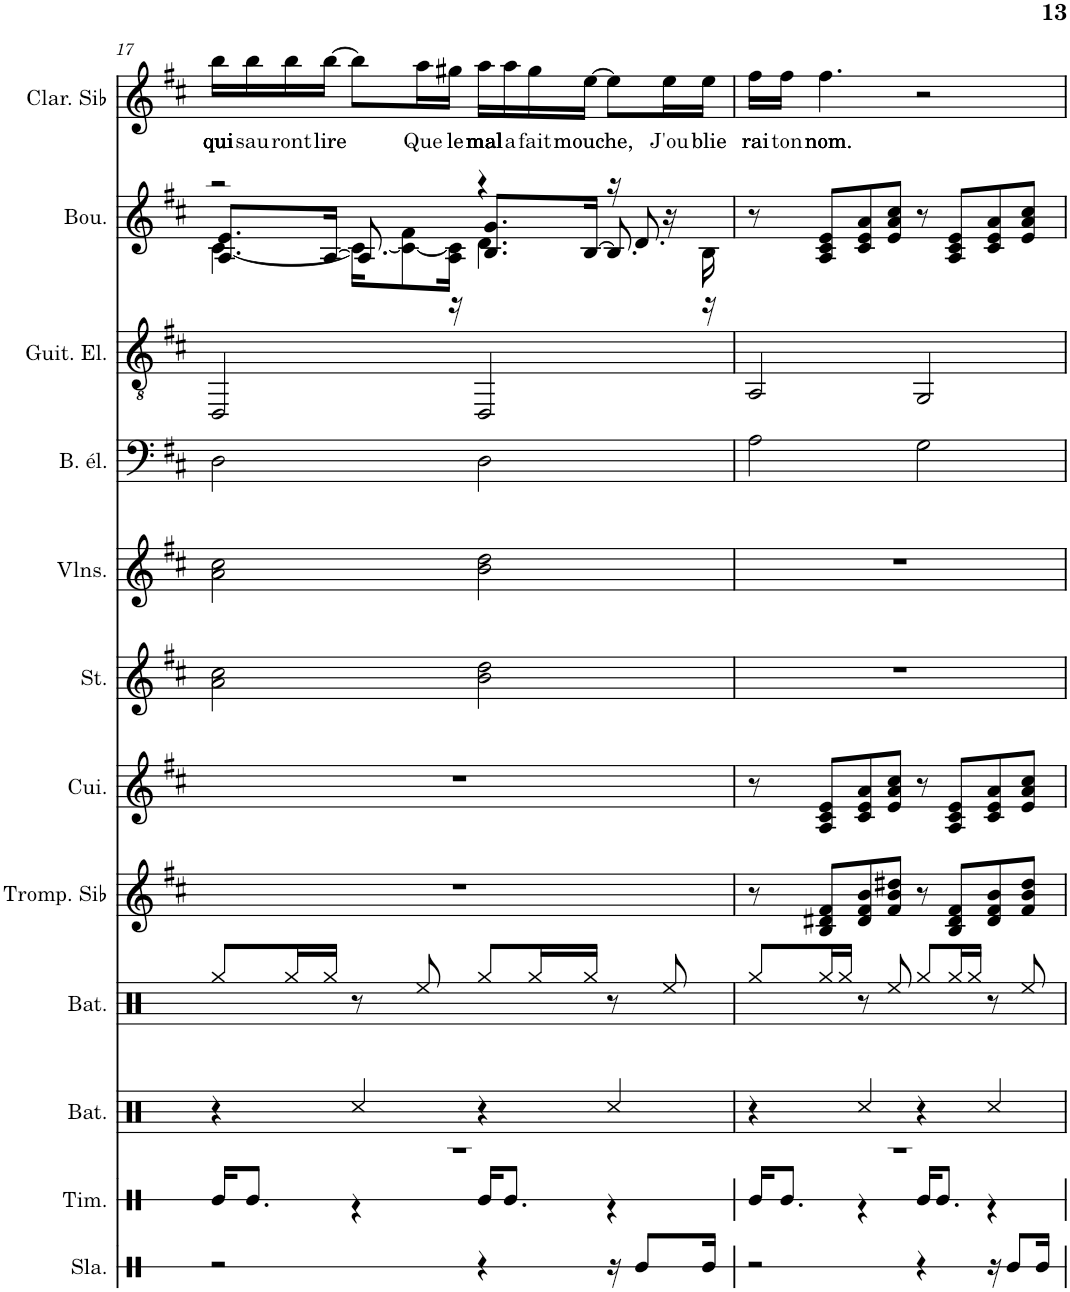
**kern	**kern	**kern	**kern	**kern	**kern	**kern	**kern	**kern	**kern	**kern	**kern	**text
*part12	*part11	*part10	*part9	*part8	*part7	*part6	*part5	*part4	*part3	*part2	*part1	*part1
*staff12	*staff11	*staff10	*staff9	*staff8	*staff7	*staff6	*staff5	*staff4	*staff3	*staff2	*staff1	*staff1
*I"Slap	*I"Timbre	*I"Batterie	*I"Batterie	*I"Trompette en Sib	*I"Cuivres	*I"Cordes	*I"Violons	*I"Basse électrique	*I"Guitare électrique	*I"Bouzouki (3 chœurs)	*I"Clarinette en Sib	*
*I'Sla.	*I'Tim.	*I'Bat.	*I'Bat.	*I'Tromp. Sib	*I'Cui.	*	*I'Vlns.	*I'B. él.	*I'Guit. El.	*I'Bou.	*I'Clar. Sib	*
!!LO:PB:g=z
*clefX	*clefX	*clefX	*clefX	*clefG2	*clefG2	*clefG2	*clefG2	*clefF4	*clefGv2	*clefG2	*clefG2	*
*	*	*	*	*Trd1c2	*	*	*	*Trd7c12	*	*	*Trd1c2	*
*k[]	*k[f#c#]	*k[f#c#]	*k[f#c#]	*k[f#c#]	*k[f#c#]	*k[f#c#]	*k[f#c#]	*k[f#c#]	*k[f#c#]	*k[f#c#]	*k[f#c#]	*
*M4/4	*M4/4	*M4/4	*M4/4	*M4/4	*M4/4	*M4/4	*M4/4	*M4/4	*M4/4	*M4/4	*M4/4	*
=17	=17	=17	=17	=17	=17	=17	=17	=17	=17	=17	=17	=17
*	*^	*	*	*	*	*	*	*	*	*^	*	*
*	*	*	*	*	*	*	*	*	*	*	*	*^	*	*
!	!	!	!	!	!	!	!	!	!	!	!	!	!	!	!LO:LY:b
2r	1r	16Re/KL	4r	8Rgg/L	1r	1r	2a\ 2cc#\	2a\ 2cc#\	2D\	2DD/	2r	[4c#\	8.A/ 8.e/L	16bb\LL	qui
!	!	!	!	!	!	!	!	!	!	!	!	!	!	!	!LO:LY:b
.	.	8.Re/J	.	.	.	.	.	.	.	.	.	.	.	16bb\	sau
!	!	!	!	!	!	!	!	!	!	!	!	!	!	!	!LO:LY:b
.	.	.	.	16Rgg/L	.	.	.	.	.	.	.	.	.	16bb\	ront
!	!	!	!	!	!	!	!	!	!	!	!	!	!	!	!LO:LY:b
.	.	.	.	16Rgg/JJ	.	.	.	.	.	.	.	.	[16A/Jk	[16bb\JJ	lire
.	.	4r	4Rcc/	8r	.	.	.	.	.	.	.	16c#\KL_	8.A/]	8bb\L]	.
.	.	.	.	.	.	.	.	.	.	.	.	8c#\_ 8f#\	.	.	.
!	!	!	!	!	!	!	!	!	!	!	!	!	!	!	!LO:LY:b
.	.	.	.	8Ree/	.	.	.	.	.	.	.	.	.	16aa\L	Que
!	!	!	!	!	!	!	!	!	!	!	!	!	!	!	!LO:LY:b
.	.	.	.	.	.	.	.	.	.	.	.	16A\ 16c#\]Jk	16r	16gg#X\JJ	le
!	!	!	!	!	!	!	!	!	!	!	!	!	!	!	!LO:LY:b
4r	.	16Re/KL	4r	8Rgg/L	.	.	2b\ 2dd\	2b\ 2dd\	2D\	2DD/	4r	4.d\	8.B/ 8.g/L	16aa\LL	mal
!	!	!	!	!	!	!	!	!	!	!	!	!	!	!	!LO:LY:b
.	.	8.Re/J	.	.	.	.	.	.	.	.	.	.	.	16aa\	a
!	!	!	!	!	!	!	!	!	!	!	!	!	!	!	!LO:LY:b
.	.	.	.	16Rgg/L	.	.	.	.	.	.	.	.	.	16gg#\	fait
!	!	!	!	!	!	!	!	!	!	!	!	!	!	!	!LO:LY:b
.	.	.	.	16Rgg/JJ	.	.	.	.	.	.	.	.	[16B/Jk	[16ee\JJ	mouche,
16r	.	4r	4Rcc/	8r	.	.	.	.	.	.	16r	.	8.B/]	8ee\L]	.
8Re/L	.	.	.	.	.	.	.	.	.	.	8.d/	.	.	.	.
!	!	!	!	!	!	!	!	!	!	!	!	!	!	!	!LO:LY:b
.	.	.	.	8Ree/	.	.	.	.	.	.	.	16r	.	16ee\L	J'ou
!	!	!	!	!	!	!	!	!	!	!	!	!	!	!	!LO:LY:b
16Re/Jk	.	.	.	.	.	.	.	.	.	.	.	16B\	16r	16ee\JJ	blie
=18	=18	=18	=18	=18	=18	=18	=18	=18	=18	=18	=18	=18	=18	=18	=18
!	!	!	!	!	!	!	!	!	!	!	!	!	!	!	!LO:LY:b
*	*	*	*	*	*	*	*	*	*	*	*v	*v	*v	*	*
2r	1r	16Re/KL	4r	8Rgg/L	8r	8r	1r	1r	2A\	2AA/	8r	16ff#\LL	rai
!	!	!	!	!	!	!	!	!	!	!	!	!	!LO:LY:b
.	.	8.Re/J	.	.	.	.	.	.	.	.	.	16ff#\JJ	ton
!	!	!	!	!	!	!	!	!	!	!	!	!	!LO:LY:b
.	.	.	.	16Rgg/L	8B/ 8d#X/ 8f#/L	8A/ 8c#/ 8e/L	.	.	.	.	8A/ 8c#/ 8e/L	4.ff#\	nom.
.	.	.	.	16Rgg/JJ	.	.	.	.	.	.	.	.	.
.	.	4r	4Rcc/	8r	8d#/ 8f#/ 8b/	8c#/ 8e/ 8a/	.	.	.	.	8c#/ 8e/ 8a/	.	.
.	.	.	.	8Ree/	8f#/ 8b/ 8dd#X/J	8e/ 8a/ 8cc#/J	.	.	.	.	8e/ 8a/ 8cc#/J	.	.
4r	.	16Re/KL	4r	8Rgg/L	8r	8r	.	.	2G\	2GG/	8r	2r	.
.	.	8.Re/J	.	.	.	.	.	.	.	.	.	.	.
.	.	.	.	16Rgg/L	8B/ 8d#/ 8f#/L	8A/ 8c#/ 8e/L	.	.	.	.	8A/ 8c#/ 8e/L	.	.
.	.	.	.	16Rgg/JJ	.	.	.	.	.	.	.	.	.
16r	.	4r	4Rcc/	8r	8d#/ 8f#/ 8b/	8c#/ 8e/ 8a/	.	.	.	.	8c#/ 8e/ 8a/	.	.
8Re/L	.	.	.	.	.	.	.	.	.	.	.	.	.
.	.	.	.	8Ree/	8f#/ 8b/ 8dd#/J	8e/ 8a/ 8cc#/J	.	.	.	.	8e/ 8a/ 8cc#/J	.	.
16Re/Jk	.	.	.	.	.	.	.	.	.	.	.	.	.
*	*v	*v	*	*	*	*	*	*	*	*	*	*	*
=	=	=	=	=	=	=	=	=	=	=	=	=
*-	*-	*-	*-	*-	*-	*-	*-	*-	*-	*-	*-	*-
